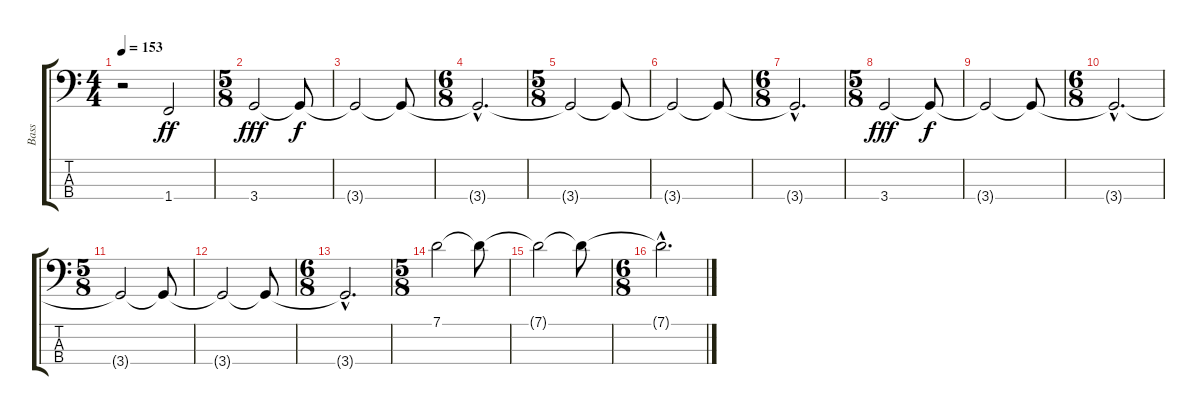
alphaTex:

\track ("Bass" "Bass") {instrument electricbassfinger}
\staff {score tabs}
\tuning (G2 D2 A1 E1) {hide}
\ts (4 4)
\tempo 153
\clef f4
\ks c
r.2{dy ff} 1.4.2 |
\ts (5 8)
3.4.2{dy fff} 3.4{t}.8{dy f} |
3.4{t}.2 3.4{t}.8 |
\ts (6 8)
3.4{hac t}.2{d} |
\ts (5 8)
3.4{t}.2 3.4{t}.8 |
3.4{t}.2 3.4{t}.8 |
\ts (6 8)
3.4{hac t}.2{d} |
\ts (5 8)
3.4.2{dy fff} 3.4{t}.8{dy f} |
3.4{t}.2 3.4{t}.8 |
\ts (6 8)
3.4{hac t}.2{d} |
\ts (5 8)
3.4{t}.2 3.4{t}.8 |
3.4{t}.2 3.4{t}.8 |
\ts (6 8)
3.4{hac t}.2{d} |
\ts (5 8)
7.1.2 7.1{t}.8 |
7.1{t}.2 7.1{t}.8 |
\ts (6 8)
7.1{hac t}.2{d}
